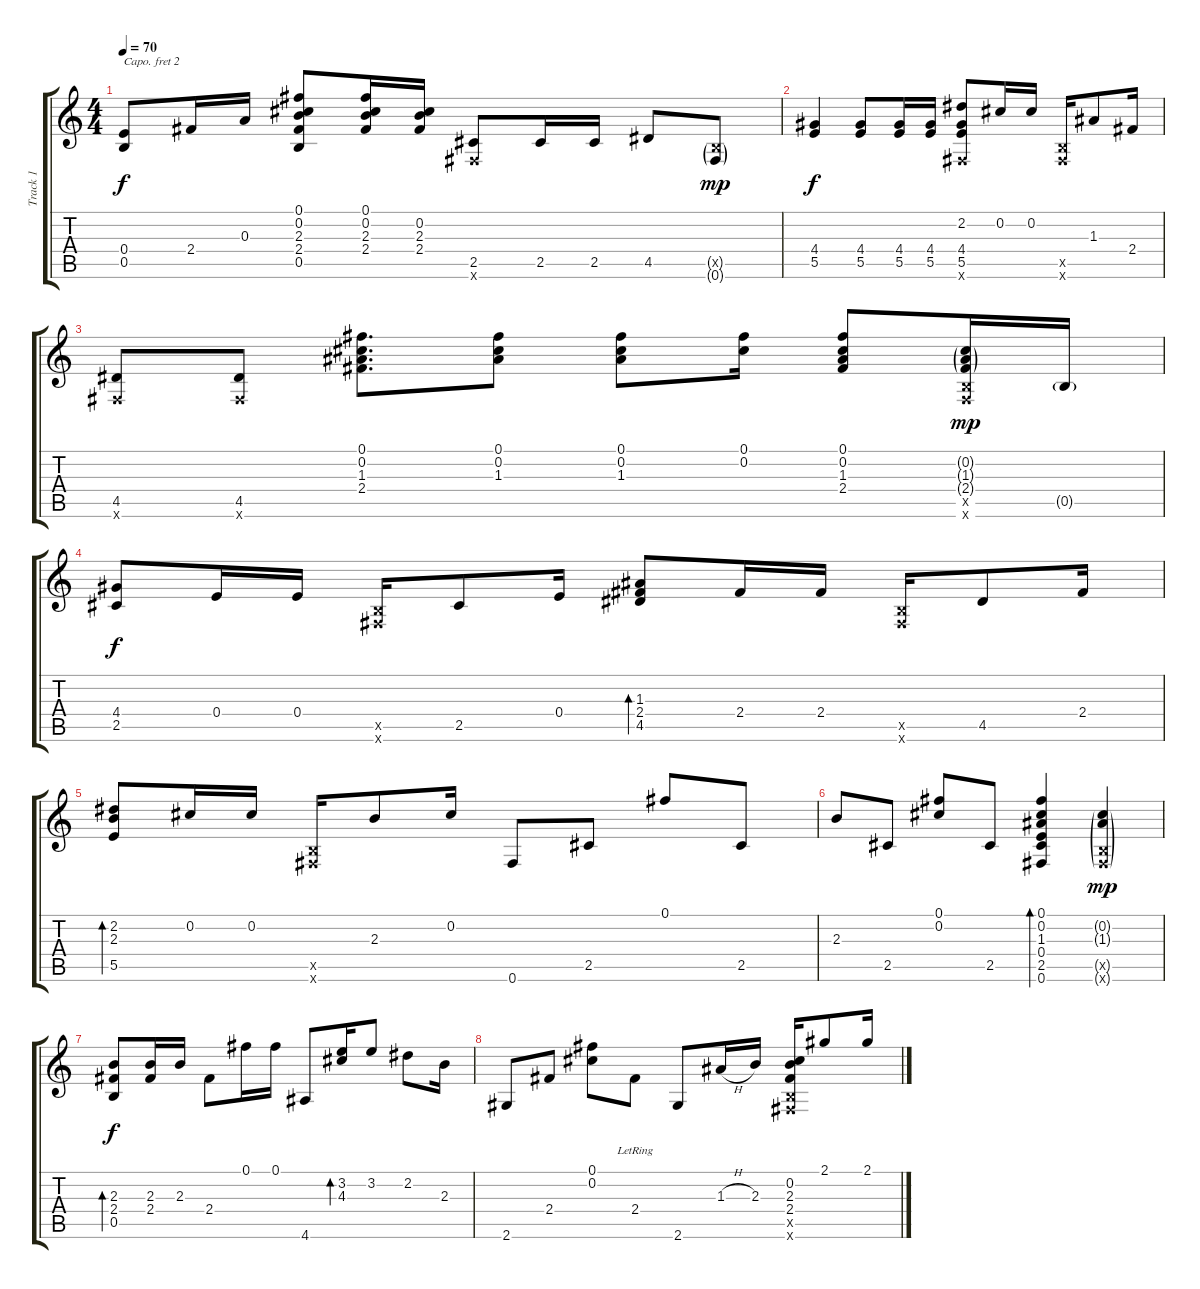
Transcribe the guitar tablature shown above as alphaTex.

\track ("Track 1" "Track 1") {instrument acousticguitarsteel}
\staff {score tabs}
\capo 2
\tuning (E4 B3 G3 D3 A2 E2) {hide}
\ts (4 4)
\tempo 70
\clef g2
\ks c
(0.4 0.5).8{dy f} 2.4.16 0.3.16 (0.1 0.2 2.3 2.4 0.5).8 (0.1 0.2 2.3 2.4).16 (0.2 2.3 2.4).16 (2.5 0.6{x}).8 2.5.16 2.5.16 4.5.8 (0.5{g x} 0.6{g}).8{dy mp} |
(4.4 5.5).4{dy f} (4.4 5.5).8 (4.4 5.5).16 (4.4 5.5).16 (2.2 4.4 5.5 0.6{x}).8 0.2.16 0.2.16 (0.5{x} 0.6{x}).16 1.3.8 2.4.16 |
(4.5 0.6{x}).8 (4.5 0.6{x}).8 (0.1 0.2 1.3 2.4).8{d} (0.1 0.2 1.3).8 (0.1 0.2 1.3).8 (0.1 0.2).16 (0.1 0.2 1.3 2.4).8 (0.2{g} 1.3{g} 2.4{g} 0.5{x} 0.6{x}).16{dy mp} 0.5{g}.16 |
(4.4 2.5).8{dy f} 0.4.16 0.4.16 (0.5{x} 0.6{x}).16 2.5.8 0.4.16 (1.3 2.4 4.5).8{bd 120} 2.4.16 2.4.16 (0.5{x} 0.6{x}).16 4.5.8 2.4.16 |
(2.2 2.3 5.5).8{bd 120} 0.2.16 0.2.16 (0.5{x} 0.6{x}).16 2.3.8 0.2.16 0.6.8 2.5.8 0.1.8 2.5.8 |
2.3.8 2.5.8 (0.1 0.2).8 2.5.8 (0.1 0.2 1.3 0.4 2.5 0.6).4{bd 60} (0.2{g} 1.3{g} 0.5{g x} 0.6{g x}).4{dy mp} |
(2.3 2.4 0.5).8{bd 60 dy f} (2.3 2.4).16 2.3.16 2.4.8 0.1.16 0.1.16 4.6.8 (3.2 4.3).16{bd 120} 3.2.8 2.2.8 2.3.16 |
2.6.8 2.4.8 (0.1 0.2).8 2.4{lr}.8 2.6.8 1.3{h}.16 2.3.16 (0.2 2.3 2.4 0.5{x} 0.6{x}).16 2.1.8 2.1.16
